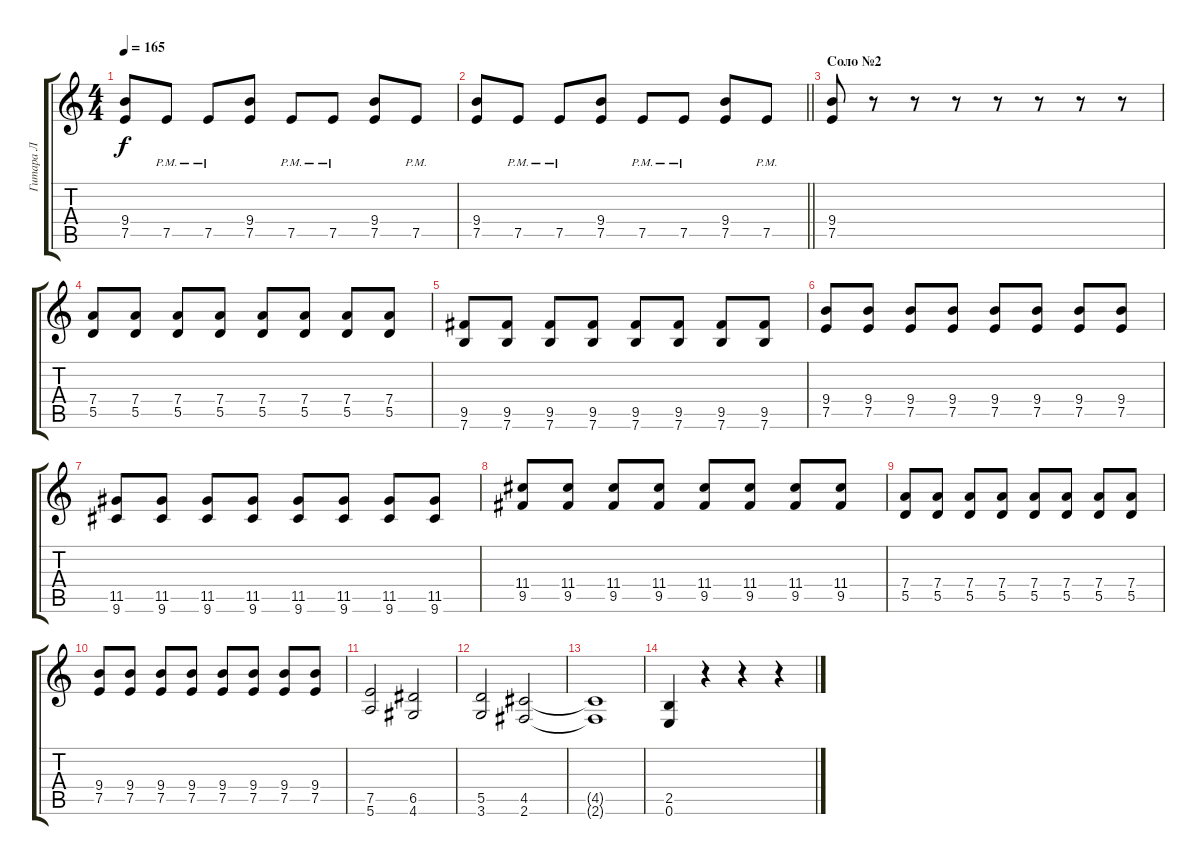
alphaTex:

\track ("Гитара Л" "Гитара Л") {instrument distortionguitar}
\staff {score tabs}
\tuning (E4 B3 G3 D3 A2 E2) {hide}
\ts (4 4)
\tempo 165
\clef g2
\ks c
(9.4 7.5).8{dy f} 7.5{pm}.8 7.5{pm}.8 (9.4 7.5).8 7.5{pm}.8 7.5{pm}.8 (9.4 7.5).8 7.5{pm}.8 |
\barLineRight lightlight
(9.4 7.5).8 7.5{pm}.8 7.5{pm}.8 (9.4 7.5).8 7.5{pm}.8 7.5{pm}.8 (9.4 7.5).8 7.5{pm}.8 |
\section ("" "Соло №2")
(9.4 7.5).8 r.8 r.8 r.8 r.8 r.8 r.8 r.8 |
(7.4 5.5).8 (7.4 5.5).8 (7.4 5.5).8 (7.4 5.5).8 (7.4 5.5).8 (7.4 5.5).8 (7.4 5.5).8 (7.4 5.5).8 |
(9.5 7.6).8 (9.5 7.6).8 (9.5 7.6).8 (9.5 7.6).8 (9.5 7.6).8 (9.5 7.6).8 (9.5 7.6).8 (9.5 7.6).8 |
(9.4 7.5).8 (9.4 7.5).8 (9.4 7.5).8 (9.4 7.5).8 (9.4 7.5).8 (9.4 7.5).8 (9.4 7.5).8 (9.4 7.5).8 |
(11.5 9.6).8 (11.5 9.6).8 (11.5 9.6).8 (11.5 9.6).8 (11.5 9.6).8 (11.5 9.6).8 (11.5 9.6).8 (11.5 9.6).8 |
(11.4 9.5).8 (11.4 9.5).8 (11.4 9.5).8 (11.4 9.5).8 (11.4 9.5).8 (11.4 9.5).8 (11.4 9.5).8 (11.4 9.5).8 |
(7.4 5.5).8 (7.4 5.5).8 (7.4 5.5).8 (7.4 5.5).8 (7.4 5.5).8 (7.4 5.5).8 (7.4 5.5).8 (7.4 5.5).8 |
(9.4 7.5).8 (9.4 7.5).8 (9.4 7.5).8 (9.4 7.5).8 (9.4 7.5).8 (9.4 7.5).8 (9.4 7.5).8 (9.4 7.5).8 |
(7.5 5.6).2 (6.5 4.6).2 |
(5.5 3.6).2 (4.5 2.6).2 |
(4.5{t} 2.6{t}).1 |
(2.5 0.6).4 r.4 r.4 r.4
